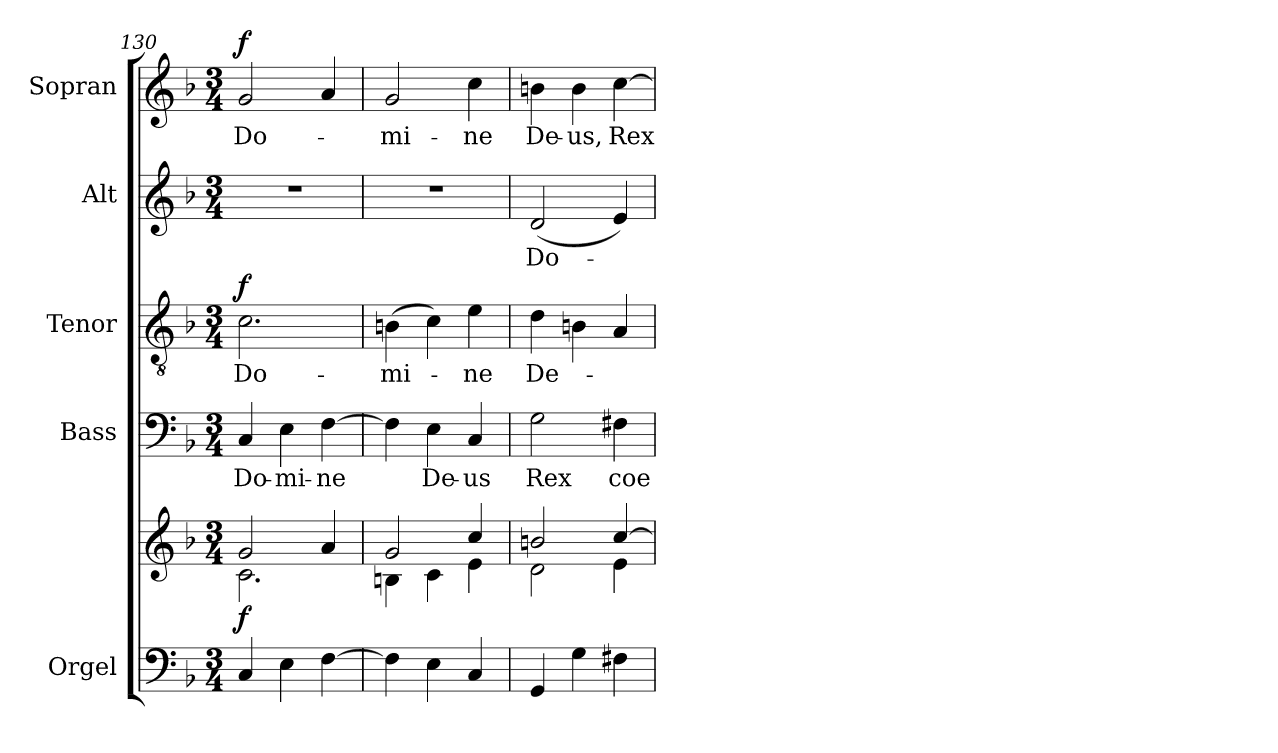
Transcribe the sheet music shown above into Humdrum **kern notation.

**kern	**kern	**dynam	**kern	**text	**kern	**text	**dynam	**kern	**text	**kern	**text	**dynam
*part5	*part5	*part5	*part4	*part4	*part3	*part3	*part3	*part2	*part2	*part1	*part1	*part1
*staff6	*staff5	*staff5/6	*staff4	*staff4	*staff3	*staff3	*staff3	*staff2	*staff2	*staff1	*staff1	*staff1
*I"Orgel	*	*	*I"Bass	*	*I"Tenor	*	*	*I"Alt	*	*I"Sopran	*	*
*I'Org.	*	*	*I'B.	*	*I'T.	*	*	*I'A.	*	*I'S.	*	*
*clefF4	*clefG2	*	*clefF4	*	*clefGv2	*	*	*clefG2	*	*clefG2	*	*
*k[b-]	*k[b-]	*	*k[b-]	*	*k[b-]	*	*	*k[b-]	*	*k[b-]	*	*
*F:	*F:	*	*F:	*	*F:	*	*	*F:	*	*F:	*	*
*M3/4	*M3/4	*	*M3/4	*	*M3/4	*	*	*M3/4	*	*M3/4	*	*
=130	=130	=130	=130	=130	=130	=130	=130	=130	=130	=130	=130	=130
*	*^	*	*	*	*	*	*	*	*	*	*	*
!	!	!	!LO:DY:b	!	!LO:LY:b	!	!LO:LY:b	!LO:DY:a	!	!	!	!LO:LY:b	!LO:DY:a
4C/	2g/	2.c\	f	4C/	Do-	2.c\	Do-	f	2.r	.	2g/	Do-	f
!	!	!	!	!	!LO:LY:b	!	!	!	!	!	!	!	!
4E\	.	.	.	4E\	-mi-	.	.	.	.	.	.	.	.
!	!	!	!	!	!LO:LY:b	!	!	!	!	!	!	!	!
[4F\	4a/	.	.	[4F\	-ne	.	.	.	.	.	4a/	.	.
!!LO:LB:g=z
=131	=131	=131	=131	=131	=131	=131	=131	=131	=131	=131	=131	=131	=131
!	!	!	!	!	!	!	!LO:LY:b	!	!	!	!	!LO:LY:b	!
4F\]	2g/	4Bn\	.	4F\]	.	(>4Bn\	-mi-	.	2.r	.	2g/	-mi-	.
!	!	!	!	!	!LO:LY:b	!	!	!	!	!	!	!	!
4E\	.	4c\	.	4E\	De-	4c\)	.	.	.	.	.	.	.
!	!	!	!	!	!LO:LY:b	!	!LO:LY:b	!	!	!	!	!LO:LY:b	!
4C/	4cc/	4e\	.	4C/	-us	4e\	-ne	.	.	.	4cc\	-ne	.
=132	=132	=132	=132	=132	=132	=132	=132	=132	=132	=132	=132	=132	=132
!	!	!	!	!	!LO:LY:b	!	!LO:LY:b	!	!	!LO:LY:b	!	!LO:LY:b	!
4GG/	2bn/	2d\	.	2G\	Rex	4d\	De-	.	(<2d/	Do-	4bn\	De-	.
!	!	!	!	!	!	!	!	!	!	!	!	!LO:LY:b	!
4G\	.	.	.	.	.	4Bn\	.	.	.	.	4b\	-us,	.
!	!	!	!	!	!LO:LY:b	!	!	!	!	!	!	!LO:LY:b	!
4F#X\	[>4cc/	4e\	.	4F#X\	coe-	4A/	.	.	4e/)	.	[4cc\	Rex	.
*	*v	*v	*	*	*	*	*	*	*	*	*	*	*
=	=	=	=	=	=	=	=	=	=	=	=	=
*-	*-	*-	*-	*-	*-	*-	*-	*-	*-	*-	*-	*-
